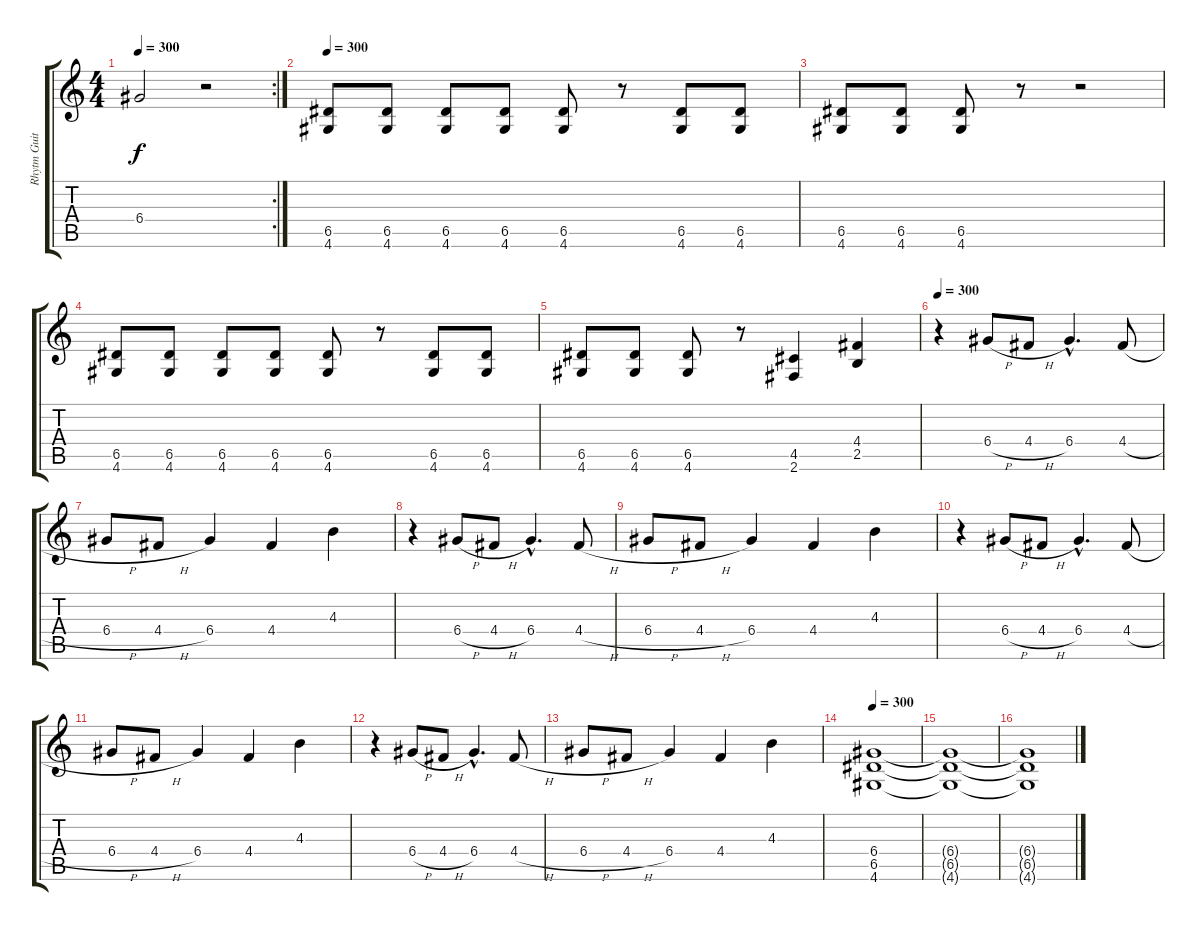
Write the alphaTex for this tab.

\track ("Rhytm Guitar" "Rhytm Guit") {instrument distortionguitar}
\staff {score tabs}
\tuning (E4 B3 G3 D3 A2 E2) {hide}
\rc 2
\ts (4 4)
\tempo 300
\clef g2
\ks c
6.4{t}.2{dy f} r.2 |
\tempo 300
(6.5 4.6).8 (6.5 4.6).8 (6.5 4.6).8 (6.5 4.6).8 (6.5 4.6).8 r.8 (6.5 4.6).8 (6.5 4.6).8 |
(6.5 4.6).8 (6.5 4.6).8 (6.5 4.6).8 r.8 r.2 |
(6.5 4.6).8 (6.5 4.6).8 (6.5 4.6).8 (6.5 4.6).8 (6.5 4.6).8 r.8 (6.5 4.6).8 (6.5 4.6).8 |
(6.5 4.6).8 (6.5 4.6).8 (6.5 4.6).8 r.8 (4.5 2.6).4 (4.4 2.5).4 |
\tempo 300
r.4 6.4{h}.8 4.4{h}.8 6.4{hac}.4{d} 4.4{h}.8 |
6.4{h}.8 4.4{h}.8 6.4.4 4.4.4 4.3.4 |
r.4 6.4{h}.8 4.4{h}.8 6.4{hac}.4{d} 4.4{h}.8 |
6.4{h}.8 4.4{h}.8 6.4.4 4.4.4 4.3.4 |
r.4 6.4{h}.8 4.4{h}.8 6.4{hac}.4{d} 4.4{h}.8 |
6.4{h}.8 4.4{h}.8 6.4.4 4.4.4 4.3.4 |
r.4 6.4{h}.8 4.4{h}.8 6.4{hac}.4{d} 4.4{h}.8 |
6.4{h}.8 4.4{h}.8 6.4.4 4.4.4 4.3.4 |
\tempo 300
(6.4 6.5 4.6).1 |
(6.4{t} 6.5{t} 4.6{t}).1 |
(6.4{t} 6.5{t} 4.6{t}).1
